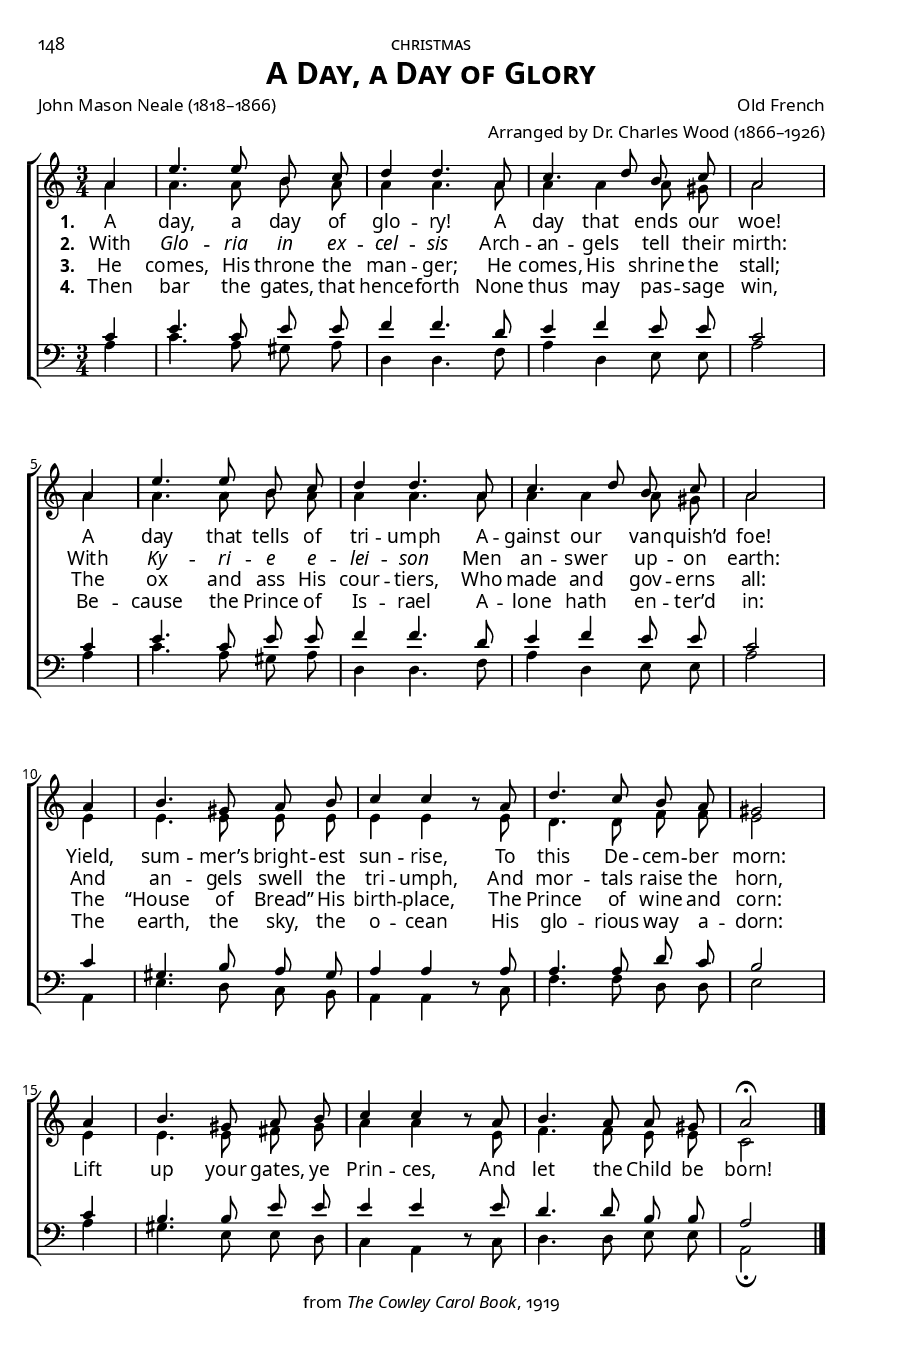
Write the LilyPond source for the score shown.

\version "2.14.2"
\include "util.ly"
\header {
  title = \markup{\override #'(font-name . "Garamond Premier Pro Semibold"){ \abs-fontsize #15 \smallCapsOldStyle"A Day, a Day of Glory"}}
  poet = \markup\oldStyleNum"John Mason Neale (1818–1866)"
  composer = \markup\oldStyleNum"Old French"
  arranger = \markup\oldStyleNum"Arranged by Dr. Charles Wood (1866–1926)"
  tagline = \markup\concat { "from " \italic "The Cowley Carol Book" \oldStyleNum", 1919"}
}
\paper {
  %print-all-headers = ##f
  paper-height = 9\in
  paper-width = 6\in
  indent = 0\in
  %system-system-spacing = #'((basic-distance . 10) (padding . 0))
  %system-system-spacing =
  %  #'((basic-distance . 0)
  %     (minimum-distance . 0)
  %     (padding . -0.35)
  %     (stretchability . 100))
  ragged-last-bottom = ##f
  ragged-bottom = ##f
  two-sided = ##t
  inner-margin = 0.5\in
  outer-margin = 0.25\in
  top-margin = 0.25\in
  bottom-margin = 0.25\in
  first-page-number = #148
  print-first-page-number = ##t
  headerLine = \markup{\override #'(font-name . "Garamond Premier Pro") \smallCapsOldStyle"christmas"}
  oddHeaderMarkup = \markup\fill-line{
     \override #'(font-name . "Garamond Premier Pro")\abs-fontsize #8.5
     \combine 
        \fill-line{"" \on-the-fly #print-page-number-check-first
        \oldStylePageNum""
        }
        \fill-line{\headerLine}
  }
  evenHeaderMarkup = \markup {
     \override #'(font-name . "Garamond Premier Pro")\abs-fontsize #8.5
     \combine
        \on-the-fly #print-page-number-check-first
        \oldStylePageNum""
        \fill-line{\headerLine}
  }
}
#(set-global-staff-size 15) \paper{ #(define fonts (make-pango-font-tree "GoudyOlSt BT" "Garamond Premier Pro" "Garamond Premier Pro" (/ 15 20))) }
global = {
  \key c \major
  \time 3/4
  \autoBeamOff
}

sopMusic = \relative c' {
  \partial 4 a'4 |
  e'4. e8 b c |
  d4 d4. a8 |
  c4. d8 b c |
  \partial 2 a2 | \break
  
  \partial 4 a4 |
  e'4. e8 b c |
  d4 d4. a8 |
  c4. d8 b c |
  \partial 2 a2 | \break
  
  \partial 4 a4 |
  b4. gis8 a b |
  c4 c b8\rest a |
  d4. c8 b a | 
  
  \partial 2 gis2 | \break
  \partial 4 a4 |
  b4. gis8 a b |
  c4 c b8\rest a |
  b4. a8 a gis |
  \partial 2 a2\fermata \bar "|."
}
sopWords = \lyricmode {
  
}

altoMusic = \relative c'' {
  a4 |
  a4. a8 b a |
  a4 a4. a8 |
  a4 a a8 gis |
  a2
  
  a4 |
  a4. a8 b a |
  a4 a4. a8 |
  a4 a a8 gis |
  a2 |
  
  e4 |
  e4. e8 e e |
  e4 e s8 e |
  d4. d8 f f |
  
  e2 e4 |
  e4. e8 fis gis |
  a4 a s8 e |
  f4. f8 e e |
  c2 \bar "|."
}
altoWords = \lyricmode {
  \dropLyricsV
  \set stanza = #"1. "
  A day, a day of glo -- ry!
    A day that ends our woe!
  A day that tells of tri -- umph
    A -- gainst our van -- quish’d foe!
  Yield, sum -- mer’s bright -- est sun -- rise,
    To this De -- cem -- ber morn:
  Lift up your gates, ye Prin -- ces,
    And let the Child be born!
}
altoWordsII = \lyricmode {
  \dropLyricsV
  \set stanza = #"2. "
  With \markup\italic Glo -- \markup\italic ria \markup\italic in \markup\italic ex -- \markup\italic cel -- \markup\italic sis
    Arch -- an -- gels tell their mirth:
  With \markup\italic Ky -- \markup\italic ri -- \markup\italic e \markup\italic e -- \markup\italic lei -- \markup\italic son
    Men an -- swer up -- on earth:
  And an -- gels swell the tri -- umph,
    And mor -- tals raise the horn,
  
}
altoWordsIII = \lyricmode {
  \dropLyricsV
  \set stanza = #"3. "
  He comes, His throne the man -- ger;
    He comes, His shrine the stall;
  The ox and ass His cour -- tiers,
    Who made and gov -- erns all:
  The “House of Bread” His birth -- place,
    The Prince of wine and corn:
}
altoWordsIV = \lyricmode {
  \dropLyricsV
  \set stanza = #"4. "
  Then bar the gates, that hence -- forth
    None thus may pas -- sage win,
  Be -- cause the Prince of Is -- rael
    A -- lone hath en -- ter’d in:
  The earth, the sky, the o -- cean
    His glo -- rious way a -- dorn:
}
altoWordsV = \lyricmode {
  \set stanza = #"5. "
  \set ignoreMelismata = ##t
}
altoWordsVI = \lyricmode {
  \set stanza = #"6. "
  \set ignoreMelismata = ##t
}
tenorMusic = \relative c' {
  c4 |
  e4. c8 e e |
  f4 f4. d8 |
  e4 f e8 e |
  c2
  
  c4 |
  e4. c8 e e |
  f4 f4. d8 |
  e4 f e8 e |
  c2
  
  c4 |
  gis4. b8 a gis |
  a4 a s8 a |
  a4. a8 d c |
  
  b2 c4 |
  b4. b8 e e |
  e4 e s8 e |
  d4. d8 b b |
  a2 \bar "|."
}
tenorWords = \lyricmode {

}

bassMusic = \relative c' {
  a4 |
  c4. a8 gis a |
  d,4 d4. f8 |
  a4 d, e8 e |
  a2
  
  a4 |
  c4. a8 gis a |
  d,4 d4. f8 |
  a4 d, e8 e |
  a2
  
  a,4 |
  e'4. d8 c b |
  a4 a d8\rest c |
  f4. f8 d d |
  
  e2 a4 |
  gis4. e8 e d |
  c4 a d8\rest c |
  d4. d8 e e |
  a,2\fermata \bar "|."
}
bassWords = \lyricmode {

}

pianoRH = \relative c' {
  
}
pianoLH = \relative c' {
  
}

\score {
  <<
   \new ChoirStaff <<
    \new Staff = women <<
      \new Voice = "sopranos" { \voiceOne << \global \sopMusic >> }
      \new Voice = "altos" { \voiceTwo << \global \altoMusic >> }
    >>
   \new Staff = men <<
      \clef bass
      \new Voice = "tenors" { \voiceOne << \global \tenorMusic >> }
      \new Voice = "basses" { \voiceTwo << \global \bassMusic >> }
    >>
    \new Lyrics \with { alignAboveContext = #"women" \override VerticalAxisGroup #'nonstaff-relatedstaff-spacing = #'((basic-distance . 1))} \lyricsto "sopranos" \sopWords
    \new Lyrics = "altosVI"  \with { alignBelowContext = #"women" } \lyricsto "tenors" \altoWordsVI
    \new Lyrics = "altosV"  \with { alignBelowContext = #"women" } \lyricsto "tenors" \altoWordsV
    \new Lyrics = "altosIV"  \with { alignBelowContext = #"women" } \lyricsto "tenors" \altoWordsIV
    \new Lyrics = "altosIII"  \with { alignBelowContext = #"women" } \lyricsto "tenors" \altoWordsIII
    \new Lyrics = "altosII"  \with { alignBelowContext = #"women" } \lyricsto "tenors" \altoWordsII
    \new Lyrics = "altos"  \with { alignBelowContext = #"women" \override VerticalAxisGroup #'nonstaff-relatedstaff-spacing = #'((basic-distance . 1))} \lyricsto "tenors" \altoWords
    \new Lyrics \with { alignAboveContext = #"men" \override VerticalAxisGroup #'nonstaff-relatedstaff-spacing = #'((basic-distance . 1)) } \lyricsto "tenors" \tenorWords
    \new Lyrics \with { alignBelowContext = #"men" \override VerticalAxisGroup #'nonstaff-relatedstaff-spacing = #'((basic-distance . 1)) } \lyricsto "basses" \bassWords
  >>
%    \new PianoStaff << \new Staff { \new Voice { \pianoRH } } \new Staff { \clef "bass" \pianoLH } >>
  >>
  \layout {
    \context {
      \Score
      %\override SpacingSpanner #'base-shortest-duration = #(ly:make-moment 1 8)
      %\override SpacingSpanner #'common-shortest-duration = #(ly:make-moment 1 4)
    }
    \context {
      % Remove all empty staves
      % \Staff \RemoveEmptyStaves \override VerticalAxisGroup #'remove-first = ##t
    }
    \context {
      \Lyrics
      \override LyricText #'X-offset = #center-on-word
    }
  }
  \midi {
    \tempo 4 = 90
    \set Staff.midiInstrument = "flute"
  
    \context {
      \Voice
      \remove "Dynamic_performer"
    }
  }
}
